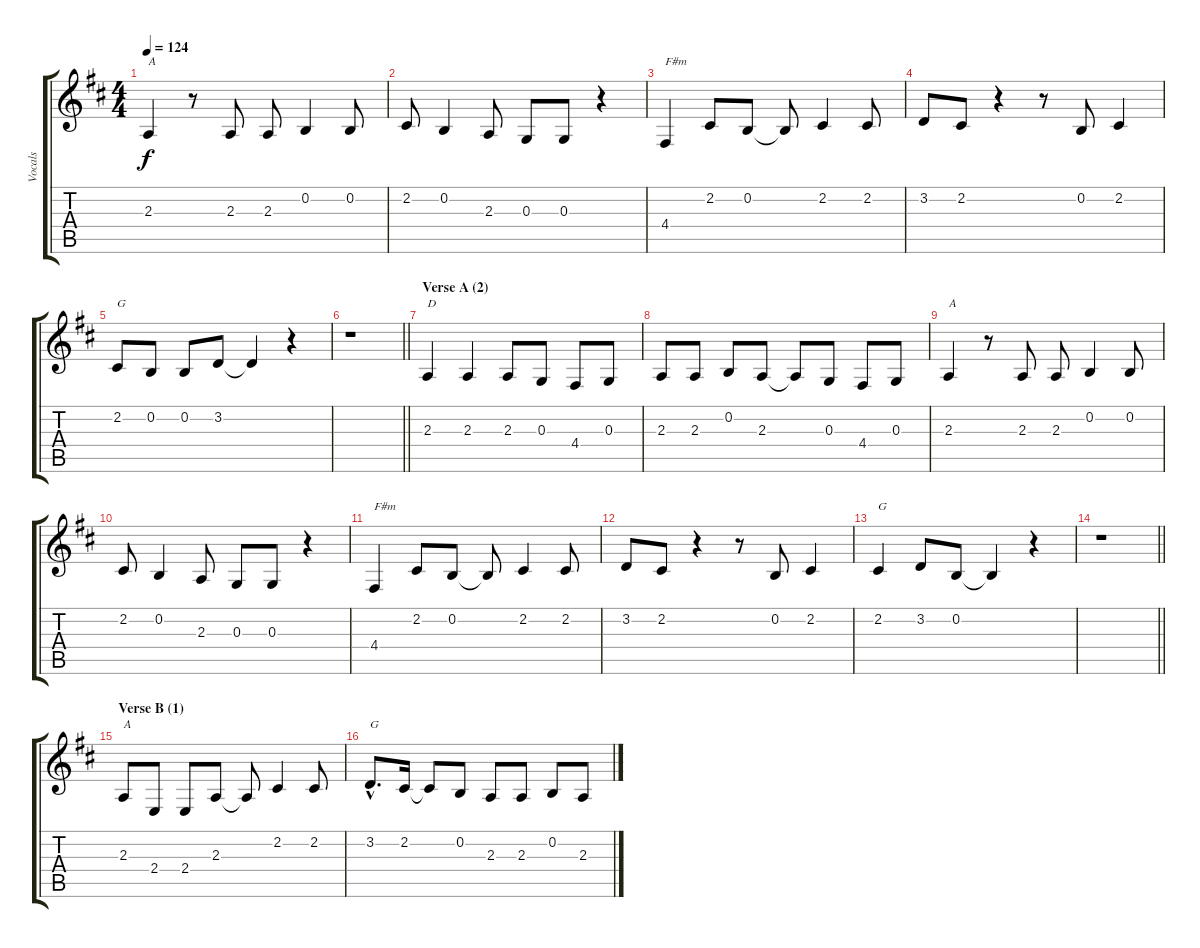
\track ("Vocals" "Vocals") {instrument sopranosax}
\staff {score tabs}
\tuning (E4 B3 G3 D3 A2 E2) {hide}
\ts (4 4)
\tempo 124
\clef g2
\ks d
2.3.4{txt "A" dy f} r.8 2.3.8 2.3.8 0.2.4 0.2.8 |
2.2.8 0.2.4 2.3.8 0.3.8 0.3.8 r.4 |
4.4.4{txt "F#m"} 2.2.8 0.2.8 0.2{t}.8 2.2.4 2.2.8 |
3.2.8 2.2.8 r.4 r.8 0.2.8 2.2.4 |
2.2.8{txt "G"} 0.2.8 0.2.8 3.2.8 3.2{t}.4 r.4 |
\barLineRight lightlight
r.1 |
\section ("" "Verse A (2)")
2.3.4{txt "D"} 2.3.4 2.3.8 0.3.8 4.4.8 0.3.8 |
2.3.8 2.3.8 0.2.8 2.3.8 2.3{t}.8 0.3.8 4.4.8 0.3.8 |
2.3.4{txt "A"} r.8 2.3.8 2.3.8 0.2.4 0.2.8 |
2.2.8 0.2.4 2.3.8 0.3.8 0.3.8 r.4 |
4.4.4{txt "F#m"} 2.2.8 0.2.8 0.2{t}.8 2.2.4 2.2.8 |
3.2.8 2.2.8 r.4 r.8 0.2.8 2.2.4 |
2.2.4{txt "G"} 3.2.8 0.2.8 0.2{t}.4 r.4 |
\barLineRight lightlight
r.1 |
\section ("" "Verse B (1)")
2.3.8{txt "A"} 2.4.8 2.4.8 2.3.8 2.3{t}.8 2.2.4 2.2.8 |
3.2{hac}.8{d txt "G"} 2.2.16 2.2{t}.8 0.2.8 2.3.8 2.3.8 0.2.8 2.3.8
